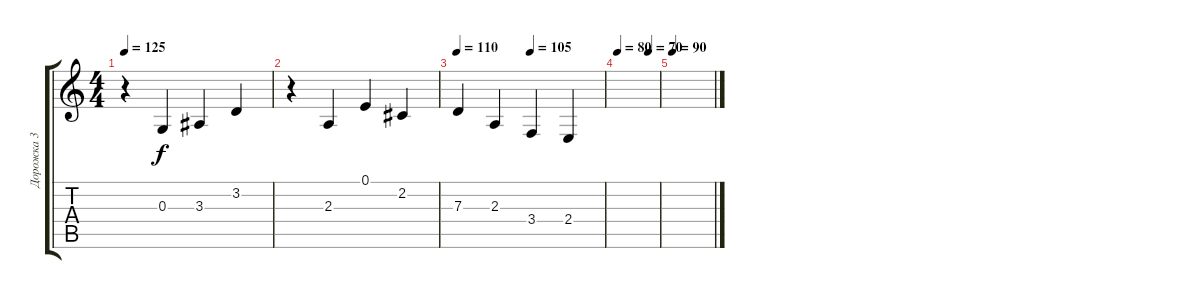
\track ("Дорожка 3" "Дорожка 3") {instrument acousticgrandpiano}
\staff {score tabs}
\tuning (E4 B3 G3 D3 A2 E2) {hide}
\ts (4 4)
\tempo 125
\clef g2
\ks c
r.4{dy f} 0.3.4 3.3.4 3.2.4 |
r.4 2.3.4 0.1.4 2.2.4 |
\tempo (105 0.5)
\tempo 110
7.3.4 2.3.4 3.4.4 2.4.4 |
\tempo 80
\tempo (70 0.75)
|
\tempo 90
